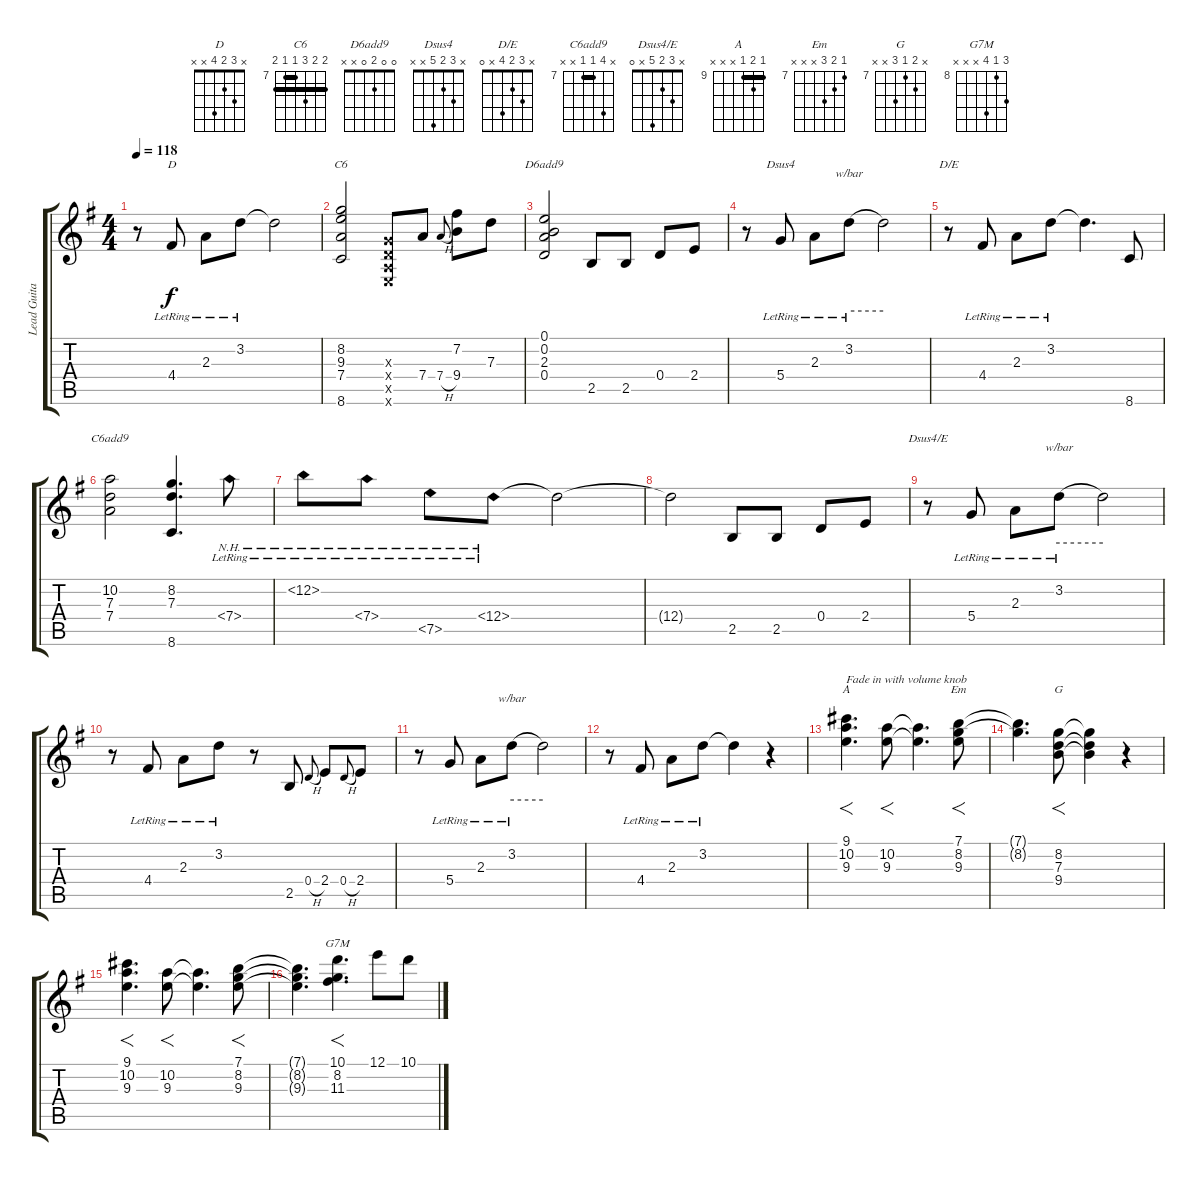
\track ("Lead Guitar" "Lead Guita") {instrument electricguitarclean}
\staff {score tabs}
\tuning (E4 B3 G3 D3 A2 E2) {hide}
\chord ("D" x 3 2 4 x x)
\chord ("C6" 8 8 9 7 7 8) {firstfret 7 barre (7 8)}
\chord ("D6add9" 0 0 2 0 x x)
\chord ("Dsus4" x 3 2 5 x x)
\chord ("D/E" x 3 2 4 x 0)
\chord ("C6add9" x 10 7 7 x x) {firstfret 7 barre 7}
\chord ("Dsus4/E" x 3 2 5 x 0)
\chord ("A" 9 10 9 x x x) {firstfret 9 barre 9}
\chord ("Em" 7 8 9 x x x) {firstfret 7}
\chord ("G" x 8 7 9 x x) {firstfret 7}
\chord ("G7M" 10 8 11 x x x) {firstfret 8}
\ts (4 4)
\tempo 118
\clef g2
\ks eminor
r.8{dy f} 4.4{lr}.8{ch "D"} 2.3{lr}.8 3.2{lr}.8 3.2{t}.2 |
(8.2 9.3 7.4 8.6).2{ch "C6"} (0.3{x} 0.4{x} 0.5{x} 0.6{x}).8 7.4.8 7.4{h}.8{gr onbeat} (7.2 9.4).8 7.3.8 |
(0.1 0.2 2.3 0.4).2{ch "D6add9"} 2.5.8 2.5.8 0.4.8 2.4.8 |
r.8 5.4{lr}.8{ch "Dsus4"} 2.3{lr}.8 3.2{lr}.8{tbe (hold default 0 0 60 0)} 3.2{t}.2 |
r.8{ch "D/E"} 4.4{lr}.8 2.3{lr}.8 3.2{lr}.8 3.2{t}.4{d} 8.6.8 |
(10.2 7.3 7.4).2{ch "C6add9"} (8.2 7.3 8.6).4{d} 7.4{nh lr}.8 |
12.2{nh lr}.8{txt ""} 7.4{nh lr}.8 7.5{nh lr}.8 12.4{nh lr}.8 12.4{t}.2 |
12.4{t}.2 2.5.8 2.5.8 0.4.8 2.4.8 |
r.8{ch "Dsus4/E"} 5.4{lr}.8 2.3{lr}.8 3.2{lr}.8{tbe (hold default 0 0 60 0)} 3.2{t}.2 |
r.8 4.4{lr}.8 2.3{lr}.8 3.2{lr}.8 r.8 2.5.8 0.4{h}.8{gr onbeat} 2.4.8 0.4{h}.8{gr onbeat} 2.4.8 |
r.8 5.4{lr}.8 2.3{lr}.8 3.2{lr}.8{tbe (hold default 0 0 60 0)} 3.2{t}.2 |
r.8 4.4{lr}.8 2.3{lr}.8 3.2{lr}.8 3.2{t}.4 r.4 |
(9.1 10.2 9.3).4{f d ch "A" txt "Fade in with volume knob"} (10.2 9.3).8{f} (10.2{t} 9.3{t}).4{d} (7.1 8.2 9.3).8{f ch "Em"} |
(7.1{t} 8.2{t}).4{d} (8.2 7.3 9.4).8{f ch "G"} (8.2{t} 7.3{t} 9.4{t}).4 r.4 |
(9.1 10.2 9.3).4{f d txt ""} (10.2 9.3).8{f} (10.2{t} 9.3{t}).4{d} (7.1 8.2 9.3).8{f} |
(7.1{t} 8.2{t} 9.3{t}).4{d} (10.1 8.2 11.3).4{f d ch "G7M"} 12.1.8 10.1.8
